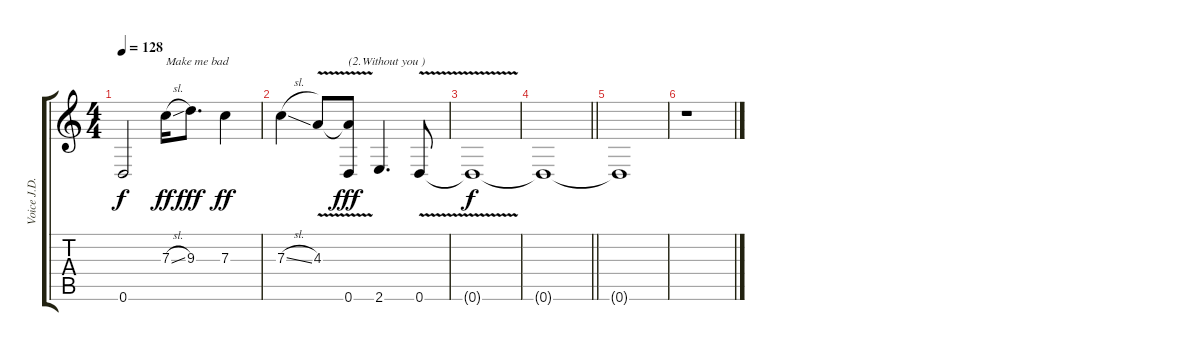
\track ("Voice J.D./Smith" "Voice J.D.") {instrument distortionguitar}
\staff {score tabs}
\tuning (D4 A3 F3 C3 G2 D2) {hide}
\ts (4 4)
\tempo 128
\clef g2
\ks c
0.6{t}.2{dy f} 7.3{sl}.16{txt "Make me bad" dy ff} 9.3.8{d dy fff} 7.3.4{dy ff} |
7.3{sl}.4 4.3{v}.8 (4.3{t} 0.6).8{txt "(2.Without you )" dy fff} 2.6.4{d} 0.6{v}.8{volume 2} |
0.6{t}.1{dy f} |
\barLineRight lightlight
0.6{t}.1 |
0.6{t}.1 |
r.1
